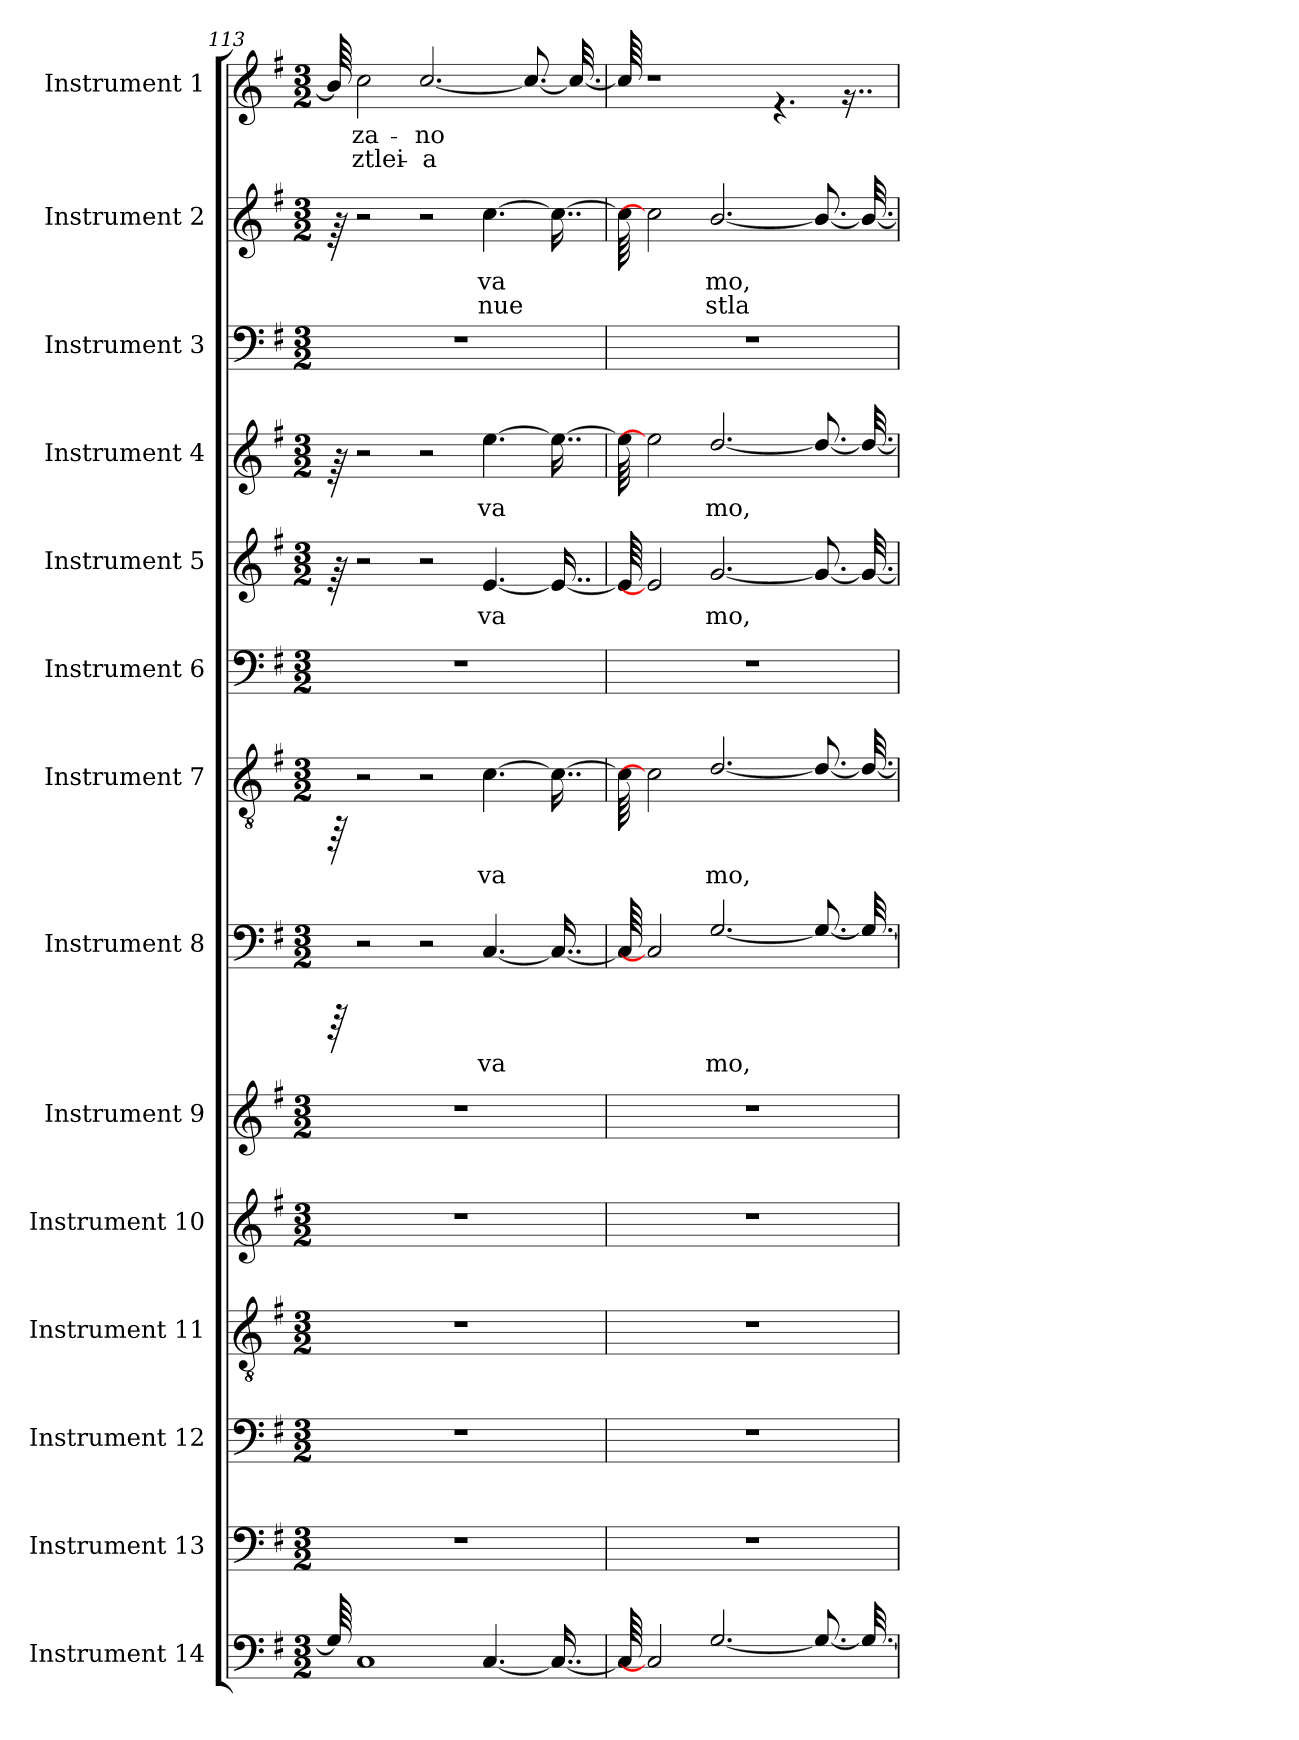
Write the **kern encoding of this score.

**kern	**kern	**kern	**kern	**kern	**kern	**kern	**text	**kern	**text	**kern	**kern	**text	**kern	**text	**kern	**kern	**text	**text	**kern	**text	**text
*part14	*part13	*part12	*part11	*part10	*part9	*part8	*part8	*part7	*part7	*part6	*part5	*part5	*part4	*part4	*part3	*part2	*part2	*part2	*part1	*part1	*part1
*staff14	*staff13	*staff12	*staff11	*staff10	*staff9	*staff8	*staff8	*staff7	*staff7	*staff6	*staff5	*staff5	*staff4	*staff4	*staff3	*staff2	*staff2	*staff2	*staff1	*staff1	*staff1
*I"Instrument 14	*I"Instrument 13	*I"Instrument 12	*I"Instrument 11	*I"Instrument 10	*I"Instrument 9	*I"Instrument 8	*	*I"Instrument 7	*	*I"Instrument 6	*I"Instrument 5	*	*I"Instrument 4	*	*I"Instrument 3	*I"Instrument 2	*	*	*I"Instrument 1	*	*
*clefF4	*clefF4	*clefF4	*clefGv2	*clefG2	*clefG2	*clefF4	*	*clefGv2	*	*clefF4	*clefG2	*	*clefG2	*	*clefF4	*clefG2	*	*	*clefG2	*	*
*k[f#]	*k[f#]	*k[f#]	*k[f#]	*k[f#]	*k[f#]	*k[f#]	*	*k[f#]	*	*k[f#]	*k[f#]	*	*k[f#]	*	*k[f#]	*k[f#]	*	*	*k[f#]	*	*
*G:	*G:	*G:	*G:	*G:	*G:	*G:	*	*G:	*	*G:	*G:	*	*G:	*	*G:	*G:	*	*	*G:	*	*
*M3/2	*M3/2	*M3/2	*M3/2	*M3/2	*M3/2	*M3/2	*	*M3/2	*	*M3/2	*M3/2	*	*M3/2	*	*M3/2	*M3/2	*	*	*M3/2	*	*
=113	=113	=113	=113	=113	=113	=113	=113	=113	=113	=113	=113	=113	=113	=113	=113	=113	=113	=113	=113	=113	=113
64G/]	1.r	1.r	1.r	1.r	1.r	64rCCC	.	64rFF	.	1.r	64rf	.	64rf	.	1.r	64rf	.	.	64b/]	.	.
!	!	!	!	!	!	!	!	!	!	!	!	!	!	!	!	!	!	!	!	!LO:LY:b:cj	!LO:LY:b:cj
1C	.	.	.	.	.	2r	.	2r	.	.	2r	.	2r	.	.	2r	.	.	2cc\	-za-	-ztlei-
!	!	!	!	!	!	!	!	!	!	!	!	!	!	!	!	!	!	!	!	!LO:LY:b:cj	!LO:LY:b:cj
.	.	.	.	.	.	2r	.	2r	.	.	2r	.	2r	.	.	2r	.	.	[<2.cc/	-no	a
!	!	!	!	!	!	!	!LO:LY:b:rj	!	!LO:LY:b:rj	!	!	!LO:LY:b:rj	!	!LO:LY:b:rj	!	!	!LO:LY:b:rj	!LO:LY:b:rj	!	!	!
[<4.C/	.	.	.	.	.	[<4.C/	va-	[>4.c\	va-	.	[<4.e/	va-	[>4.ee\	va-	.	[>4.cc\	va-	-nue-	.	.	.
.	.	.	.	.	.	.	.	.	.	.	.	.	.	.	.	.	.	.	8.cc/_<	.	.
16..C/_<	.	.	.	.	.	16..C/_<	.	16..c\_>	.	.	16..e/_<	.	16..ee\_>	.	.	16..cc\_>	.	.	.	.	.
.	.	.	.	.	.	.	.	.	.	.	.	.	.	.	.	.	.	.	32.cc/_<	.	.
=114	=114	=114	=114	=114	=114	=114	=114	=114	=114	=114	=114	=114	=114	=114	=114	=114	=114	=114	=114	=114	=114
64C/]	1.r	1.r	1.r	1.r	1.r	64C/]	.	64c\]	.	1.r	64e/]	.	64ee\]	.	1.r	64cc\]	.	.	64cc/]	.	.
!	!	!	!	!	!	!	!LO:LY:b:rj	!	!LO:LY:b:rj	!	!	!LO:LY:b:rj	!	!LO:LY:b:rj	!	!	!LO:LY:b:rj	!LO:LY:b:rj	!	!	!
2C/]	.	.	.	.	.	2C/]	--	2c\]	--	.	2e/]	--	2ee\]	--	.	2cc\]	--	-	1r	.	.
!	!	!	!	!	!	!	!LO:LY:b:rj	!	!LO:LY:b:rj	!	!	!LO:LY:b:rj	!	!LO:LY:b:rj	!	!	!LO:LY:b:rj	!LO:LY:b:rj	!	!	!
[<2.G/	.	.	.	.	.	[<2.G/	-mo,	[<2.d/	-mo,	.	[<2.g/	-mo,	[<2.dd/	-mo,	.	[<2.b/	mo,	stla	.	.	.
.	.	.	.	.	.	.	.	.	.	.	.	.	.	.	.	.	.	.	4.rf	.	.
8.G/_<	.	.	.	.	.	8.G/_<	.	8.d/_<	.	.	8.g/_<	.	8.dd/_<	.	.	8.b/_<	.	.	.	.	.
.	.	.	.	.	.	.	.	.	.	.	.	.	.	.	.	.	.	.	16..rf	.	.
32.G/_<	.	.	.	.	.	32.G/_<	.	32.d/_<	.	.	32.g/_<	.	32.dd/_<	.	.	32.b/_<	.	.	.	.	.
=	=	=	=	=	=	=	=	=	=	=	=	=	=	=	=	=	=	=	=	=	=
*-	*-	*-	*-	*-	*-	*-	*-	*-	*-	*-	*-	*-	*-	*-	*-	*-	*-	*-	*-	*-	*-
